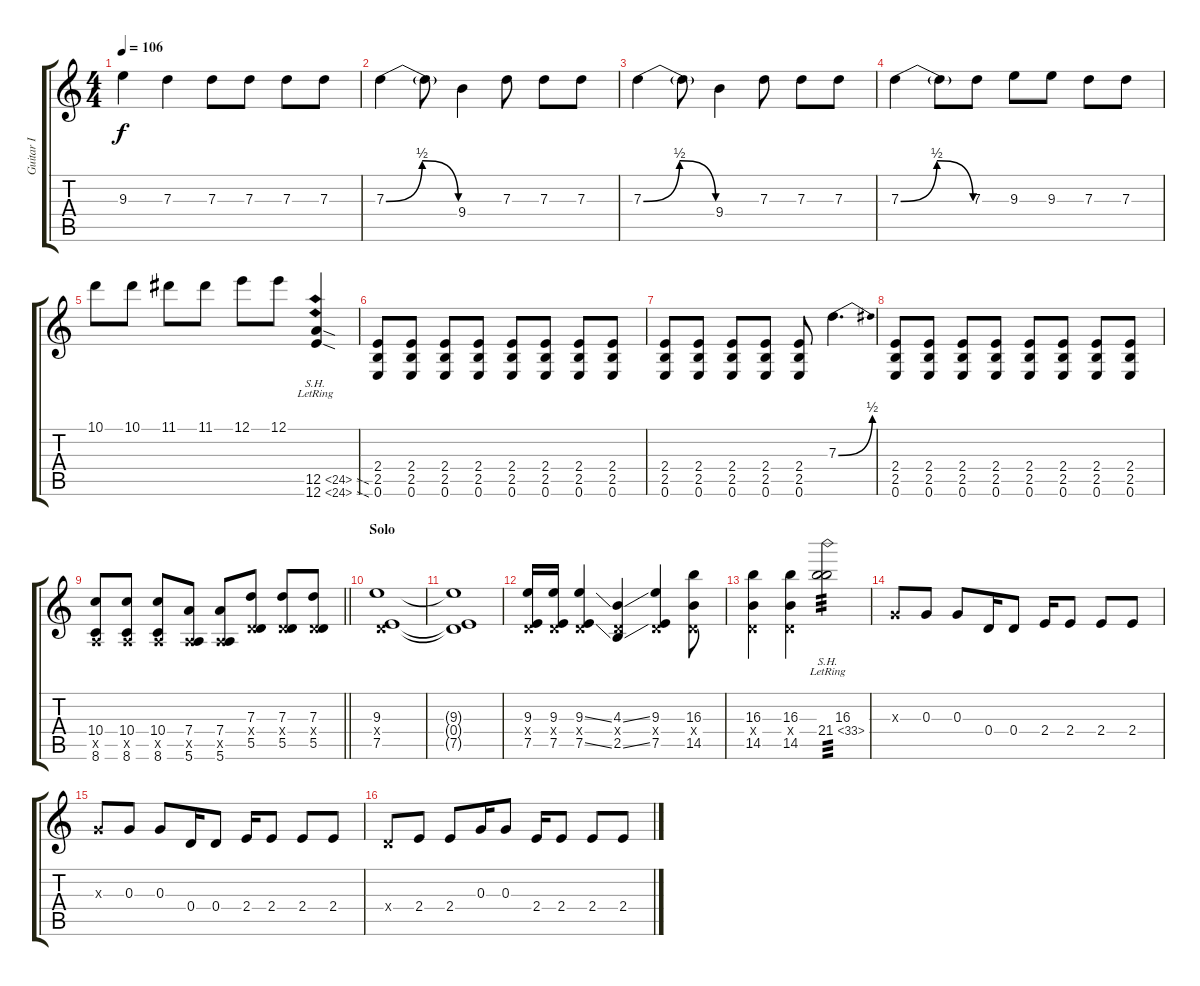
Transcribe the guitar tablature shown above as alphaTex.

\track ("Guitar I" "Guitar I") {instrument electricguitarjazz}
\staff {score tabs}
\tuning (E4 B3 G3 D3 A2 E2) {hide}
\ts (4 4)
\tempo 106
\clef g2
\ks c
9.3.4{dy f} 7.3.4 7.3.8 7.3.8 7.3.8 7.3.8 |
7.3{be (bendrelease 0 0 40 2 40 2 60 0)}.4 7.3{t}.8 9.4.4 7.3.8 7.3.8 7.3.8 |
7.3{be (bendrelease 0 0 40 2 40 2 60 0)}.4 7.3{t}.8 9.4.4 7.3.8 7.3.8 7.3.8 |
7.3{be (bendrelease 0 0 40 2 40 2 60 0)}.4 7.3{t}.8 7.3.8 9.3.8 9.3.8 7.3.8 7.3.8 |
10.1.8 10.1.8 11.1.8 11.1.8 12.1.8 12.1.8 (12.5{sh 12 sod lr} 12.6{sh 12 sod lr}).4 |
(2.4 2.5 0.6).8 (2.4 2.5 0.6).8 (2.4 2.5 0.6).8 (2.4 2.5 0.6).8 (2.4 2.5 0.6).8 (2.4 2.5 0.6).8 (2.4 2.5 0.6).8 (2.4 2.5 0.6).8 |
(2.4 2.5 0.6).8 (2.4 2.5 0.6).8 (2.4 2.5 0.6).8 (2.4 2.5 0.6).8 (2.4 2.5 0.6).8 7.3{be (bend 0 0 60 2)}.4{d} |
(2.4 2.5 0.6).8 (2.4 2.5 0.6).8 (2.4 2.5 0.6).8 (2.4 2.5 0.6).8 (2.4 2.5 0.6).8 (2.4 2.5 0.6).8 (2.4 2.5 0.6).8 (2.4 2.5 0.6).8 |
\barLineRight lightlight
(10.4 0.5{x} 8.6).8 (10.4 0.5{x} 8.6).8 (10.4 0.5{x} 8.6).8 (7.4 0.5{x} 5.6).8 (7.4 0.5{x} 5.6).8 (7.3 0.4{x} 5.5).8 (7.3 0.4{x} 5.5).8 (7.3 0.4{x} 5.5).8 |
\section ("" "Solo")
(9.3 0.4{x} 7.5).1 |
(9.3{t} 0.4{t} 7.5{t}).1 |
(9.3 0.4{x} 7.5).16 (9.3 0.4{x} 7.5).16 (9.3{ss} 0.4{x} 7.5{ss}).4 (4.3{ss} 0.4{x} 2.5{ss}).4 (9.3 0.4{x} 7.5).4 (16.3 0.4{x} 14.5).8 |
(16.3 0.4{x} 14.5).4 (16.3 0.4{x} 14.5).4 (16.3 21.4{sh 12 lr}).2{tp 3} |
0.3{x}.8 0.3.8 0.3.8 0.4.16 0.4.8 2.4.16 2.4.8 2.4.8 2.4.8 |
0.3{x}.8 0.3.8 0.3.8 0.4.16 0.4.8 2.4.16 2.4.8 2.4.8 2.4.8 |
0.4{x}.8 2.4.8 2.4.8 0.3.16 0.3.8 2.4.16 2.4.8 2.4.8 2.4.8
